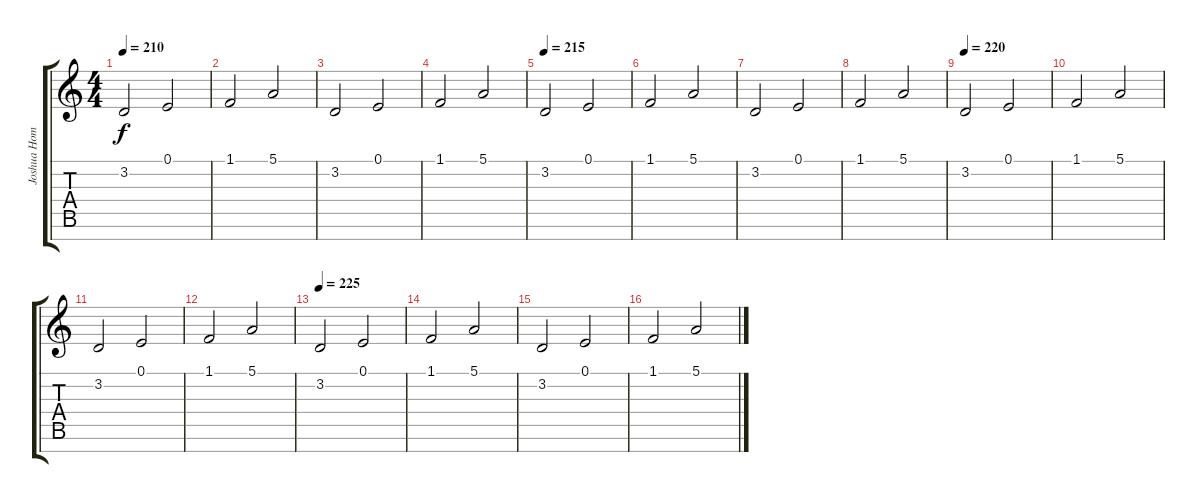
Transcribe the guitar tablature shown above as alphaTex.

\track ("Joshua Homme - singing" "Joshua Hom") {instrument piccolo}
\staff {score tabs}
\tuning (E4 B3 G3 D3 A2 E2 B1) {hide}
\ts (4 4)
\tempo 210
\clef g2
\ks c
3.2.2{dy f} 0.1.2 |
1.1.2 5.1.2 |
3.2.2 0.1.2 |
1.1.2 5.1.2 |
\tempo 215
3.2.2 0.1.2 |
1.1.2 5.1.2 |
3.2.2 0.1.2 |
1.1.2 5.1.2 |
\tempo 220
3.2.2 0.1.2 |
1.1.2 5.1.2 |
3.2.2 0.1.2 |
1.1.2 5.1.2 |
\tempo 225
3.2.2 0.1.2 |
1.1.2 5.1.2 |
3.2.2 0.1.2 |
1.1.2 5.1.2
